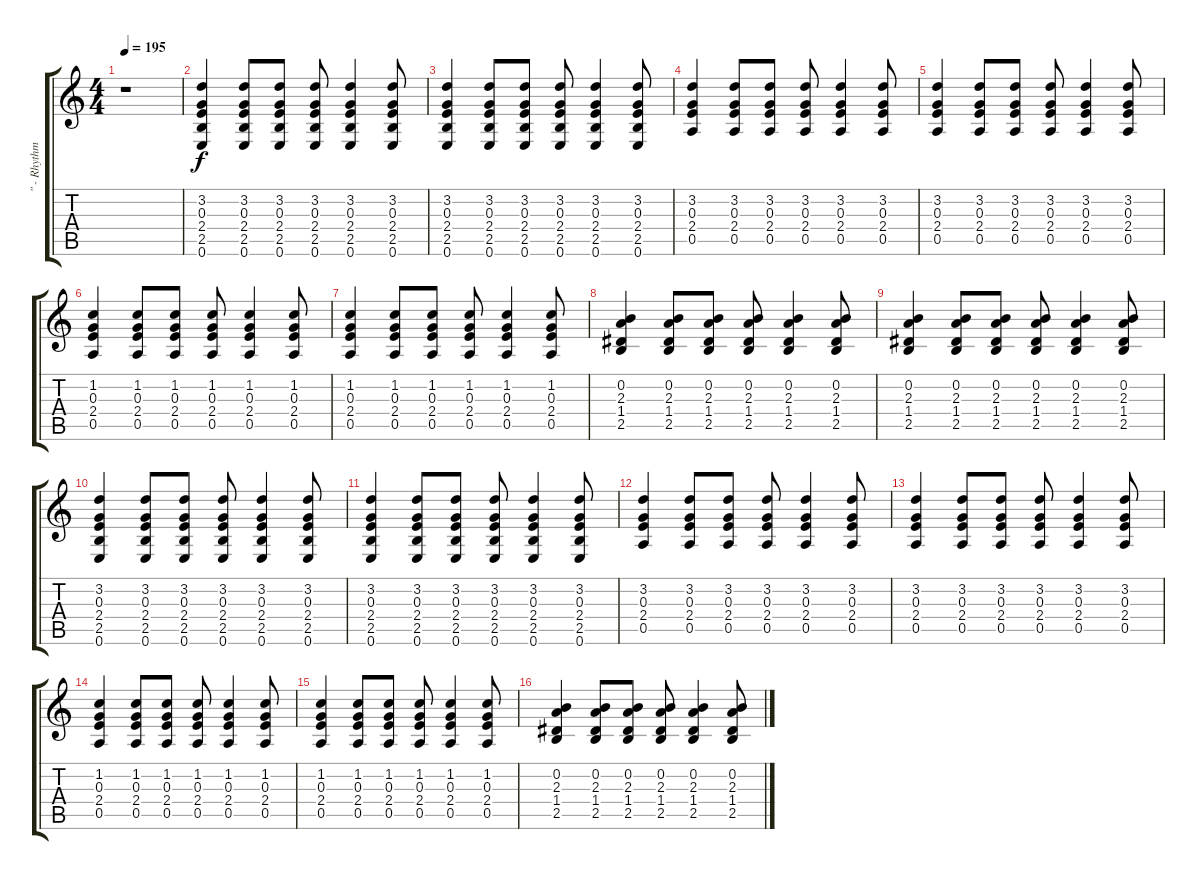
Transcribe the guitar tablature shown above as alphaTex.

\track ("\" - Rhythm Guitar (Right)" "\" - Rhythm") {instrument distortionguitar}
\staff {score tabs}
\tuning (E4 B3 G3 D3 A2 E2) {hide}
\ts (4 4)
\tempo 195
\clef g2
\ks c
r.1{dy f} |
(3.2 0.3 2.4 2.5 0.6).4 (3.2 0.3 2.4 2.5 0.6).8 (3.2 0.3 2.4 2.5 0.6).8 (3.2 0.3 2.4 2.5 0.6).8 (3.2 0.3 2.4 2.5 0.6).4 (3.2 0.3 2.4 2.5 0.6).8 |
(3.2 0.3 2.4 2.5 0.6).4 (3.2 0.3 2.4 2.5 0.6).8 (3.2 0.3 2.4 2.5 0.6).8 (3.2 0.3 2.4 2.5 0.6).8 (3.2 0.3 2.4 2.5 0.6).4 (3.2 0.3 2.4 2.5 0.6).8 |
(3.2 0.3 2.4 0.5).4 (3.2 0.3 2.4 0.5).8 (3.2 0.3 2.4 0.5).8 (3.2 0.3 2.4 0.5).8 (3.2 0.3 2.4 0.5).4 (3.2 0.3 2.4 0.5).8 |
(3.2 0.3 2.4 0.5).4 (3.2 0.3 2.4 0.5).8 (3.2 0.3 2.4 0.5).8 (3.2 0.3 2.4 0.5).8 (3.2 0.3 2.4 0.5).4 (3.2 0.3 2.4 0.5).8 |
(1.2 0.3 2.4 0.5).4 (1.2 0.3 2.4 0.5).8 (1.2 0.3 2.4 0.5).8 (1.2 0.3 2.4 0.5).8 (1.2 0.3 2.4 0.5).4 (1.2 0.3 2.4 0.5).8 |
(1.2 0.3 2.4 0.5).4 (1.2 0.3 2.4 0.5).8 (1.2 0.3 2.4 0.5).8 (1.2 0.3 2.4 0.5).8 (1.2 0.3 2.4 0.5).4 (1.2 0.3 2.4 0.5).8 |
(0.2 2.3 1.4 2.5).4 (0.2 2.3 1.4 2.5).8 (0.2 2.3 1.4 2.5).8 (0.2 2.3 1.4 2.5).8 (0.2 2.3 1.4 2.5).4 (0.2 2.3 1.4 2.5).8 |
(0.2 2.3 1.4 2.5).4 (0.2 2.3 1.4 2.5).8 (0.2 2.3 1.4 2.5).8 (0.2 2.3 1.4 2.5).8 (0.2 2.3 1.4 2.5).4 (0.2 2.3 1.4 2.5).8 |
(3.2 0.3 2.4 2.5 0.6).4 (3.2 0.3 2.4 2.5 0.6).8 (3.2 0.3 2.4 2.5 0.6).8 (3.2 0.3 2.4 2.5 0.6).8 (3.2 0.3 2.4 2.5 0.6).4 (3.2 0.3 2.4 2.5 0.6).8 |
(3.2 0.3 2.4 2.5 0.6).4 (3.2 0.3 2.4 2.5 0.6).8 (3.2 0.3 2.4 2.5 0.6).8 (3.2 0.3 2.4 2.5 0.6).8 (3.2 0.3 2.4 2.5 0.6).4 (3.2 0.3 2.4 2.5 0.6).8 |
(3.2 0.3 2.4 0.5).4 (3.2 0.3 2.4 0.5).8 (3.2 0.3 2.4 0.5).8 (3.2 0.3 2.4 0.5).8 (3.2 0.3 2.4 0.5).4 (3.2 0.3 2.4 0.5).8 |
(3.2 0.3 2.4 0.5).4 (3.2 0.3 2.4 0.5).8 (3.2 0.3 2.4 0.5).8 (3.2 0.3 2.4 0.5).8 (3.2 0.3 2.4 0.5).4 (3.2 0.3 2.4 0.5).8 |
(1.2 0.3 2.4 0.5).4 (1.2 0.3 2.4 0.5).8 (1.2 0.3 2.4 0.5).8 (1.2 0.3 2.4 0.5).8 (1.2 0.3 2.4 0.5).4 (1.2 0.3 2.4 0.5).8 |
(1.2 0.3 2.4 0.5).4 (1.2 0.3 2.4 0.5).8 (1.2 0.3 2.4 0.5).8 (1.2 0.3 2.4 0.5).8 (1.2 0.3 2.4 0.5).4 (1.2 0.3 2.4 0.5).8 |
(0.2 2.3 1.4 2.5).4 (0.2 2.3 1.4 2.5).8 (0.2 2.3 1.4 2.5).8 (0.2 2.3 1.4 2.5).8 (0.2 2.3 1.4 2.5).4 (0.2 2.3 1.4 2.5).8
